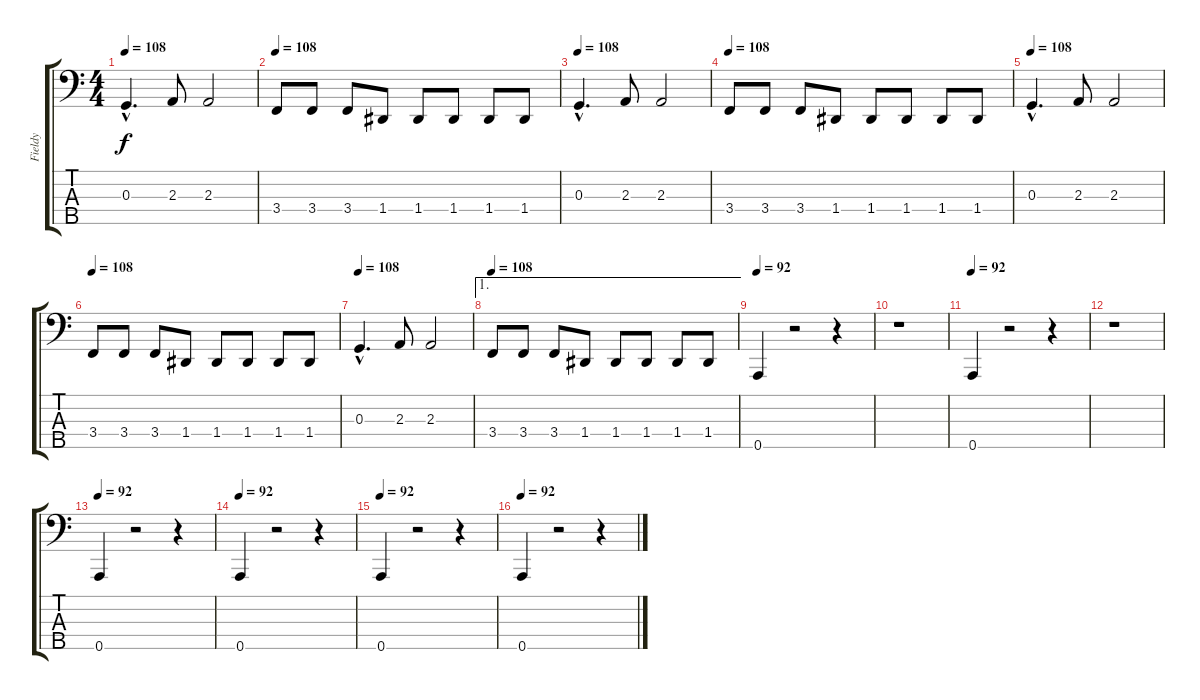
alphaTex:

\track ("Fieldy" "Fieldy") {instrument electricbassfinger}
\staff {score tabs}
\tuning (F2 C2 G1 D1 A0) {hide}
\ts (4 4)
\tempo 108
\clef f4
\ks c
0.3{hac}.4{d dy f} 2.3.8 2.3.2 |
\tempo 108
3.4.8 3.4.8 3.4.8 1.4.8 1.4.8 1.4.8 1.4.8 1.4.8 |
\tempo 108
0.3{hac}.4{d} 2.3.8 2.3.2 |
\tempo 108
3.4.8 3.4.8 3.4.8 1.4.8 1.4.8 1.4.8 1.4.8 1.4.8 |
\tempo 108
0.3{hac}.4{d} 2.3.8 2.3.2 |
\tempo 108
3.4.8 3.4.8 3.4.8 1.4.8 1.4.8 1.4.8 1.4.8 1.4.8 |
\tempo 108
0.3{hac}.4{d} 2.3.8 2.3.2 |
\ae 1
\tempo 108
3.4.8 3.4.8 3.4.8 1.4.8 1.4.8 1.4.8 1.4.8 1.4.8 |
\tempo 92
0.5.4{instrument overdrivenguitar} r.2 r.4 |
r.1 |
\tempo 92
0.5.4{instrument overdrivenguitar} r.2 r.4 |
r.1 |
\tempo 92
0.5.4{instrument overdrivenguitar} r.2 r.4 |
\tempo 92
0.5.4{instrument overdrivenguitar} r.2 r.4 |
\tempo 92
0.5.4{instrument overdrivenguitar} r.2 r.4 |
\tempo 92
0.5.4{instrument overdrivenguitar} r.2 r.4
